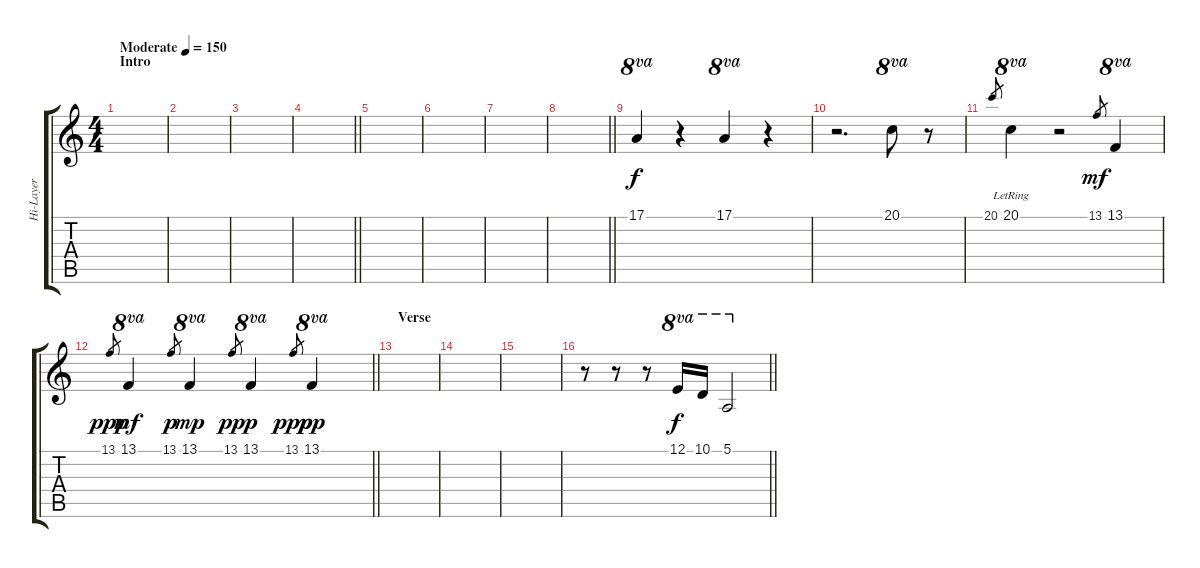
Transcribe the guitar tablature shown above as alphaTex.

\track ("Hi-Layer" "Hi-Layer") {instrument synthstrings1}
\staff {score tabs}
\tuning (E4 B3 G3 D3 A2 E2) {hide}
\ts (4 4)
\section ("" "Intro")
\tempo (150 "Moderate")
\clef g2
\ks c
|
|
|
\barLineRight lightlight
|
\section ("" "")
|
|
|
\barLineRight lightlight
|
\section ("" "")
17.1.4{ot 8va} r.4 17.1.4{ot 8va} r.4 |
r.2{d} 20.1.8{ot 8va} r.8 |
20.1.8{gr} 20.1{lr}.4{ot 8va balance 5} r.2 13.1.8{gr dy mf} 13.1.4{ot 8va} |
\barLineRight lightlight
13.1.8{gr dy ppp} 13.1.4{ot 8va dy mf balance 0} 13.1.8{gr dy p} 13.1.4{ot 8va dy mp} 13.1.8{gr dy pp} 13.1.4{ot 8va dy p} 13.1.8{gr dy ppp} 13.1.4{ot 8va dy pp} |
\section ("" "Verse")
|
|
|
\barLineRight lightlight
r.8 r.8 r.8 12.1.16{ot 8va dy f instrument stringensemble1} 10.1.16{ot 8va} 5.1.2{ot 8va}
